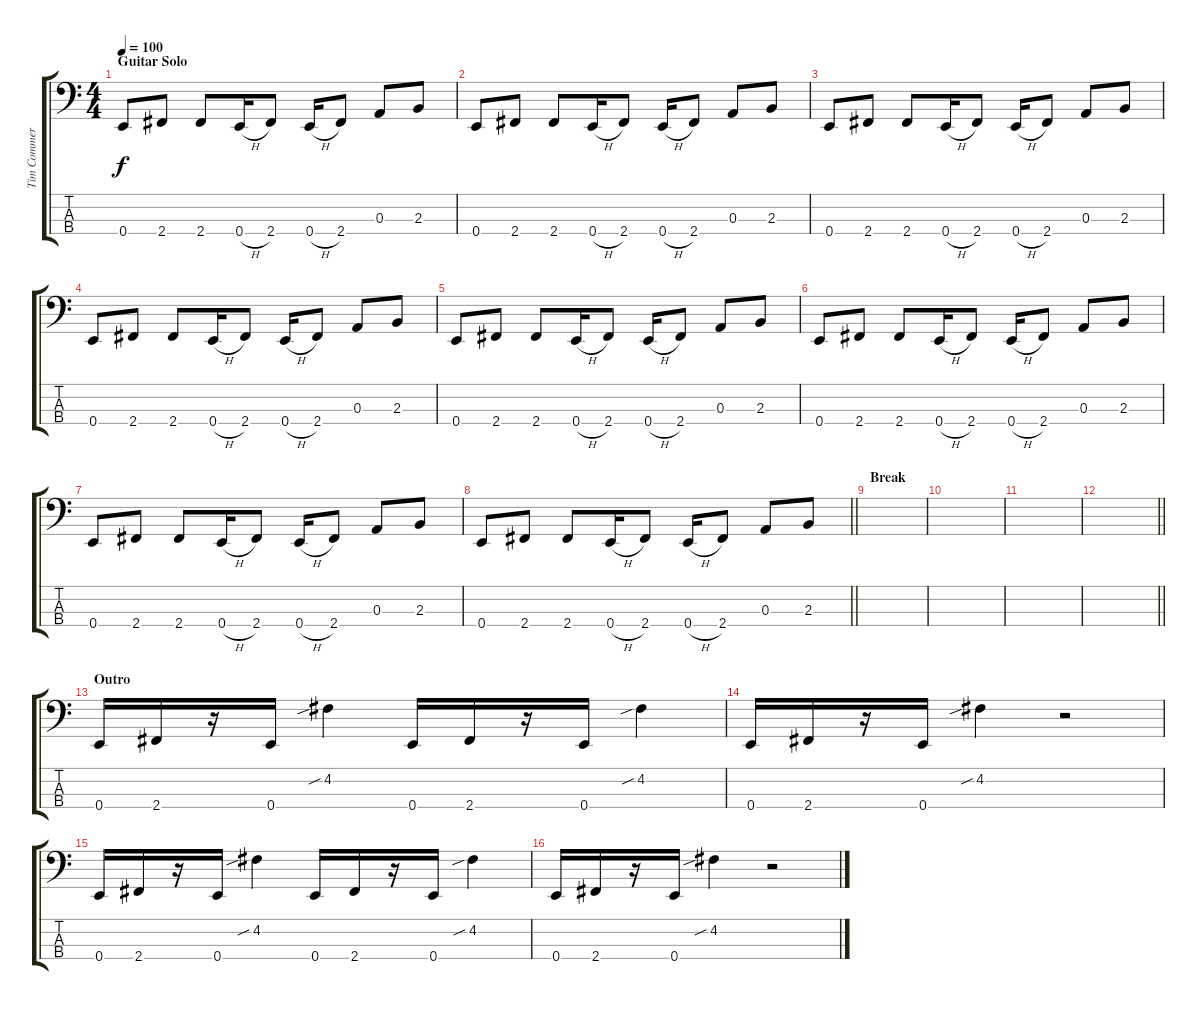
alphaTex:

\track ("Tim Commerford-Bass" "Tim Commer") {instrument electricbassfinger}
\staff {score tabs}
\tuning (G2 D2 A1 E1) {hide}
\ts (4 4)
\section ("" "Guitar Solo")
\tempo 100
\clef f4
\ks c
0.4.8{dy f} 2.4.8 2.4.8 0.4{h}.16 2.4.8 0.4{h}.16 2.4.8 0.3.8 2.3.8 |
0.4.8 2.4.8 2.4.8 0.4{h}.16 2.4.8 0.4{h}.16 2.4.8 0.3.8 2.3.8 |
0.4.8 2.4.8 2.4.8 0.4{h}.16 2.4.8 0.4{h}.16 2.4.8 0.3.8 2.3.8 |
0.4.8 2.4.8 2.4.8 0.4{h}.16 2.4.8 0.4{h}.16 2.4.8 0.3.8 2.3.8 |
0.4.8 2.4.8 2.4.8 0.4{h}.16 2.4.8 0.4{h}.16 2.4.8 0.3.8 2.3.8 |
0.4.8 2.4.8 2.4.8 0.4{h}.16 2.4.8 0.4{h}.16 2.4.8 0.3.8 2.3.8 |
0.4.8 2.4.8 2.4.8 0.4{h}.16 2.4.8 0.4{h}.16 2.4.8 0.3.8 2.3.8 |
\barLineRight lightlight
0.4.8 2.4.8 2.4.8 0.4{h}.16 2.4.8 0.4{h}.16 2.4.8 0.3.8 2.3.8 |
\section ("" "Break")
|
|
|
\barLineRight lightlight
|
\section ("" "Outro")
0.4.16 2.4.16 r.16 0.4.16 4.2{sib}.4 0.4.16 2.4.16 r.16 0.4.16 4.2{sib}.4 |
0.4.16 2.4.16 r.16 0.4.16 4.2{sib}.4 r.2 |
0.4.16 2.4.16 r.16 0.4.16 4.2{sib}.4 0.4.16 2.4.16 r.16 0.4.16 4.2{sib}.4 |
0.4.16 2.4.16 r.16 0.4.16 4.2{sib}.4 r.2
